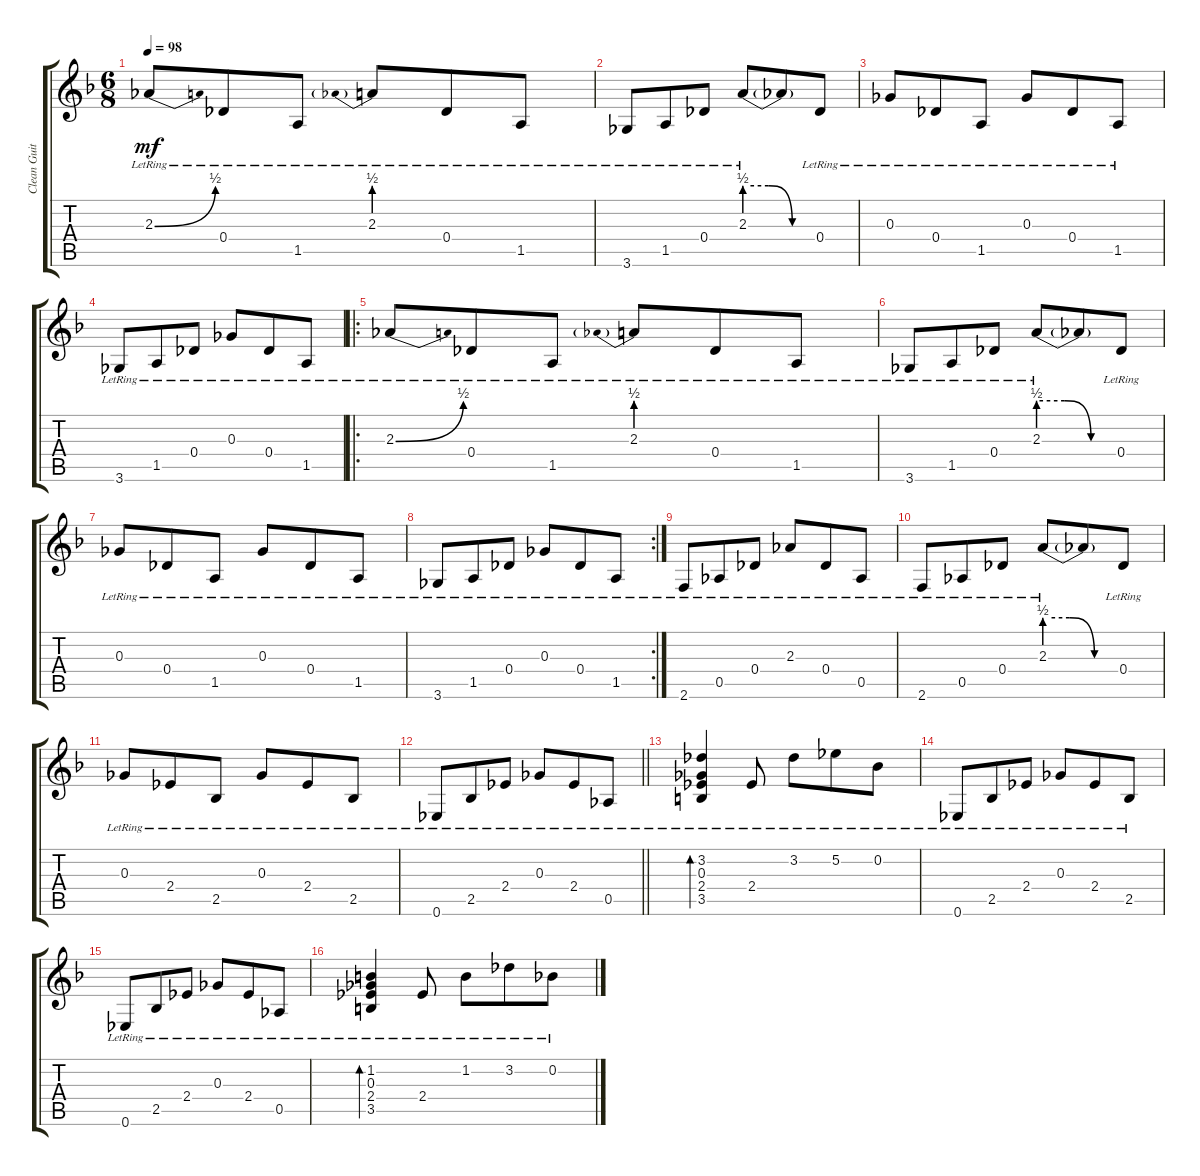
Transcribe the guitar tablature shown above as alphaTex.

\track ("Clean Guitar" "Clean Guit") {instrument electricguitarclean}
\staff {score tabs}
\tuning (Eb4 Bb3 Gb3 Db3 Ab2 Eb2) {hide}
\ts (6 8)
\tempo 98
\clef g2
\ks f
2.3{be (bend 0 0 60 2) lr}.8{dy mf} 0.4{lr}.8 1.5{lr}.8 2.3{be (prebend 0 2 60 2) lr}.8 0.4{lr}.8 1.5{lr}.8 |
3.6{lr}.8 1.5{lr}.8 0.4{lr}.8 2.3{be (custom 0 2 20 2 40 0 60 0) lr}.8 2.3{t}.8 0.4{lr}.8 |
0.3{lr}.8 0.4{lr}.8 1.5{lr}.8 0.3{lr}.8 0.4{lr}.8 1.5{lr}.8 |
3.6{lr}.8 1.5{lr}.8 0.4{lr}.8 0.3{lr}.8 0.4{lr}.8 1.5{lr}.8 |
\ro
2.3{be (bend 0 0 60 2) lr}.8 0.4{lr}.8 1.5{lr}.8 2.3{be (prebend 0 2 60 2) lr}.8 0.4{lr}.8 1.5{lr}.8 |
3.6{lr}.8 1.5{lr}.8 0.4{lr}.8 2.3{be (custom 0 2 20 2 40 0 60 0) lr}.8 2.3{t}.8 0.4{lr}.8 |
0.3{lr}.8 0.4{lr}.8 1.5{lr}.8 0.3{lr}.8 0.4{lr}.8 1.5{lr}.8 |
\rc 2
3.6{lr}.8 1.5{lr}.8 0.4{lr}.8 0.3{lr}.8 0.4{lr}.8 1.5{lr}.8 |
2.6{lr}.8 0.5{lr}.8 0.4{lr}.8 2.3{lr}.8 0.4{lr}.8 0.5{lr}.8 |
2.6{lr}.8 0.5{lr}.8 0.4{lr}.8 2.3{be (custom 0 2 20 2 40 0 60 0) lr}.8 2.3{t}.8 0.4{lr}.8 |
0.3{lr}.8 2.4{lr}.8 2.5{lr}.8 0.3{lr}.8 2.4{lr}.8 2.5{lr}.8 |
\barLineRight lightlight
0.6{lr}.8 2.5{lr}.8 2.4{lr}.8 0.3{lr}.8 2.4{lr}.8 0.5{lr}.8 |
(3.2{lr} 0.3{lr} 2.4{lr} 3.5{lr}).4{bd 30} 2.4{lr}.8 3.2{lr}.8 5.2{lr}.8 0.2{lr}.8 |
0.6{lr}.8 2.5{lr}.8 2.4{lr}.8 0.3{lr}.8 2.4{lr}.8 2.5{lr}.8 |
0.6{lr}.8 2.5{lr}.8 2.4{lr}.8 0.3{lr}.8 2.4{lr}.8 0.5{lr}.8 |
(1.2{lr} 0.3{lr} 2.4{lr} 3.5{lr}).4{bd 30} 2.4{lr}.8 1.2{lr}.8 3.2{lr}.8 0.2{lr}.8
